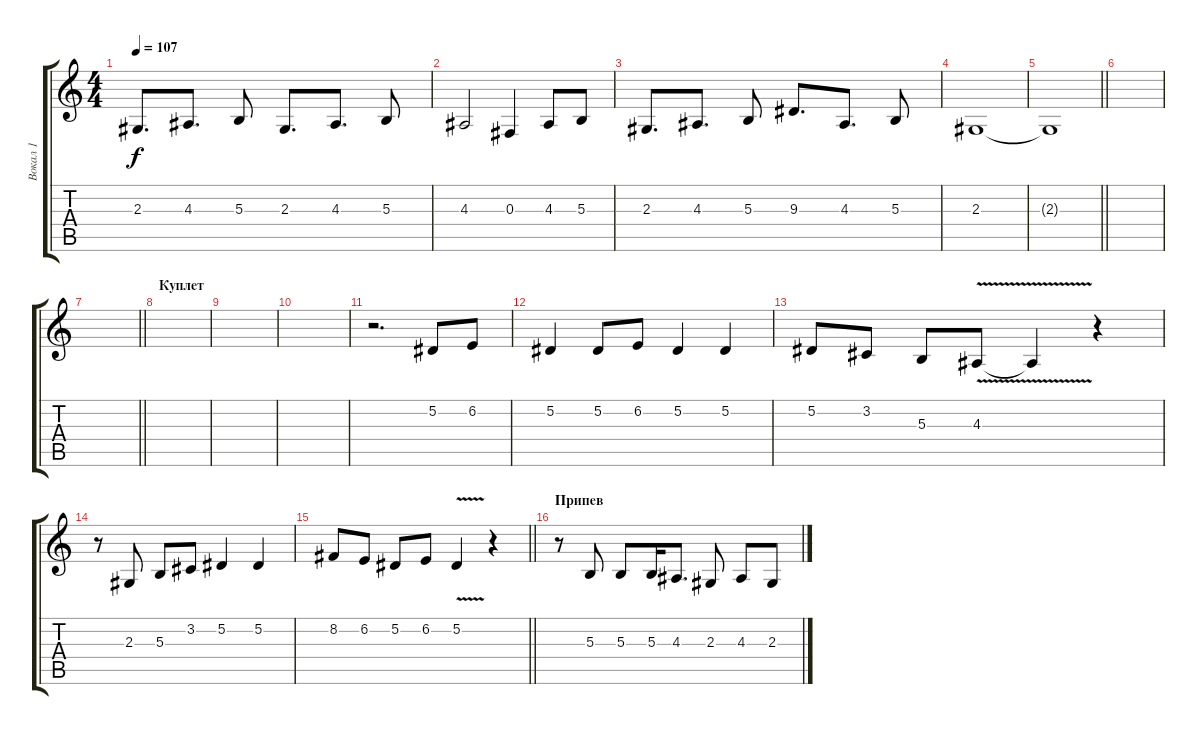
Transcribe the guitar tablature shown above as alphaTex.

\track ("Вокал 1" "Вокал 1") {instrument bassoon}
\staff {score tabs}
\tuning (Eb4 Bb3 Gb3 Db3 Ab2 Eb2) {hide}
\ts (4 4)
\tempo 107
\clef g2
\ks c
2.3.8{d dy f} 4.3.8{d} 5.3.8 2.3.8{d} 4.3.8{d} 5.3.8 |
4.3.2 0.3.4 4.3.8 5.3.8 |
2.3.8{d} 4.3.8{d} 5.3.8 9.3.8{d} 4.3.8{d} 5.3.8 |
2.3.1 |
\barLineRight lightlight
2.3{t}.1 |
|
\barLineRight lightlight
|
\section ("" "Куплет")
|
|
|
r.2{d} 5.2.8 6.2.8 |
5.2.4 5.2.8 6.2.8 5.2.4 5.2.4 |
5.2.8 3.2.8 5.3.8 4.3{v}.8 4.3{t}.4 r.4 |
r.8 2.3.8 5.3.8 3.2.8 5.2.4 5.2.4 |
\barLineRight lightlight
8.2.8 6.2.8 5.2.8 6.2.8 5.2{v}.4 r.4 |
\section ("" "Припев")
r.8 5.3.8 5.3.8 5.3.16 4.3.8{d} 2.3.8 4.3.8 2.3.8
